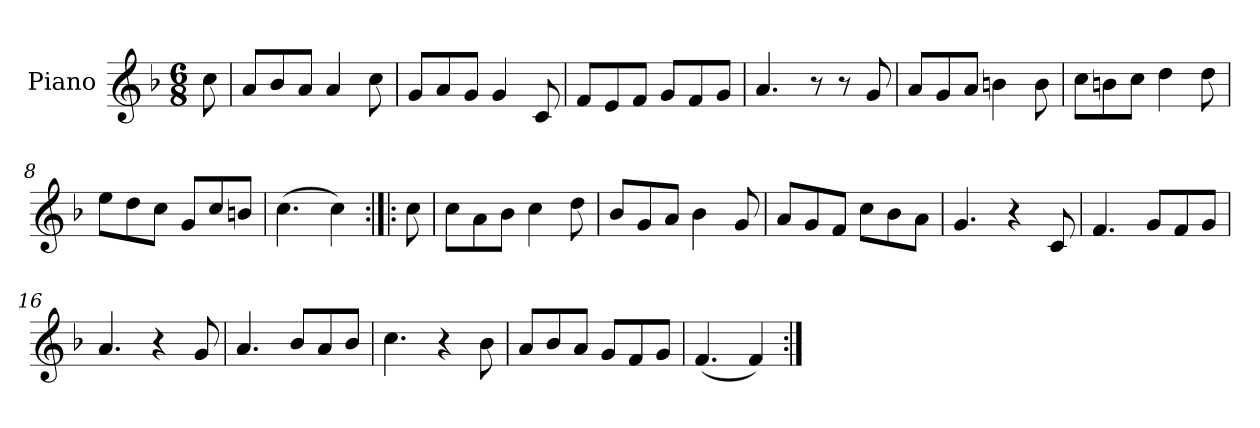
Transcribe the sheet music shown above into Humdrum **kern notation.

**kern
*part1
*staff1
*I"Piano
*I'Pno.
*clefG2
*k[b-]
*M6/8
=1
8cc\
=2
8a/L
8b-/
8a/J
4a/
8cc\
=3
8g/L
8a/
8g/J
4g/
8c/
=4
8f/L
8e/
8f/J
8g/L
8f/
8g/J
=5
4.a/
8r
8r
8g/
=6
8a/L
8g/
8a/J
4bn\
8b\
=7
8cc\L
8bn\
8cc\J
4dd\
8dd\
=8
8ee\L
8dd\
8cc\J
8g/L
8cc/
8bn/J
=9
(>4.cc\
4cc\)
=10:|!|:
8cc\
=11
8cc\L
8a\
8b-\J
4cc\
8dd\
=12
8b-/L
8g/
8a/J
4b-\
8g/
=13
8a/L
8g/
8f/J
8cc\L
8b-\
8a\J
=14
4.g/
4r
8c/
=15
4.f/
8g/L
8f/
8g/J
=16
4.a/
4r
8g/
=17
4.a/
8b-/L
8a/
8b-/J
=18
4.cc\
4r
8b-\
=19
8a/L
8b-/
8a/J
8g/L
8f/
8g/J
=20
(<4.f/
4f/)
=:|!
*-
